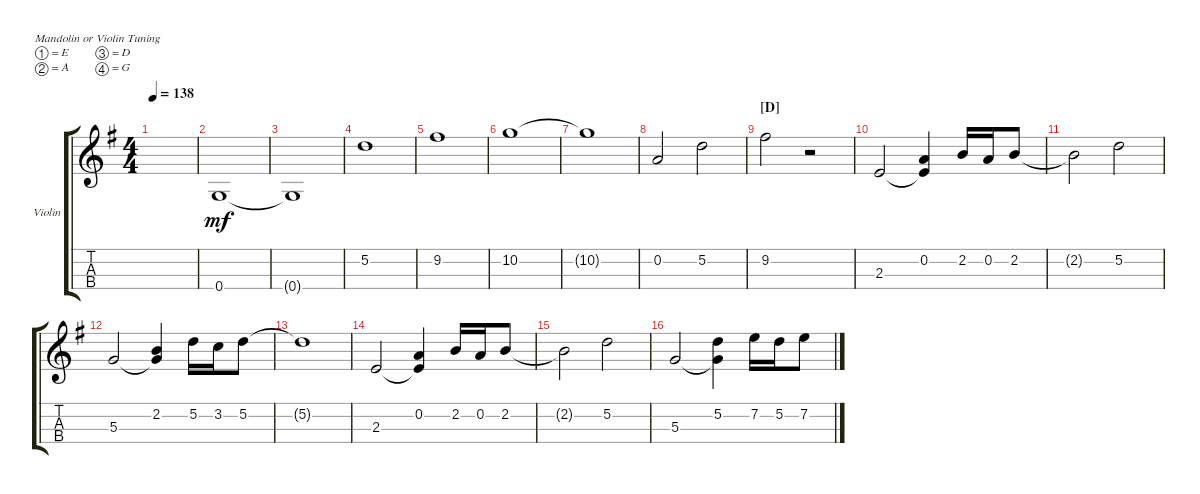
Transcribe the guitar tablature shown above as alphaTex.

\defaultSystemsLayout 4
\bracketExtendMode groupsimilarinstruments
\firstSystemTrackNameOrientation horizontal
\otherSystemsTrackNameOrientation horizontal
\track ("Strings" "Violin") {instrument violin}
\staff {score tabs}
\tuning (E5 A4 D4 G3)
\ts (4 4)
\tempo 138
\clef g2
\ks g
|
0.4.1{dy mf} |
0.4{t}.1 |
5.2.1 |
9.2.1 |
10.2.1 |
10.2{t}.1 |
0.2.2 5.2.2 |
\section ("D" "")
9.2.2 r.2 |
2.3.2 (0.2 2.3{t}).4 2.2.16 0.2.16 2.2.8 |
2.2{t}.2 5.2.2 |
5.3.2 (2.2 5.3{t}).4 5.2.16 3.2.16 5.2.8 |
5.2{t}.1 |
2.3.2 (0.2 2.3{t}).4 2.2.16 0.2.16 2.2.8 |
2.2{t}.2 5.2.2 |
5.3.2 (5.2 5.3{t}).4 7.2.16 5.2.16 7.2.8
